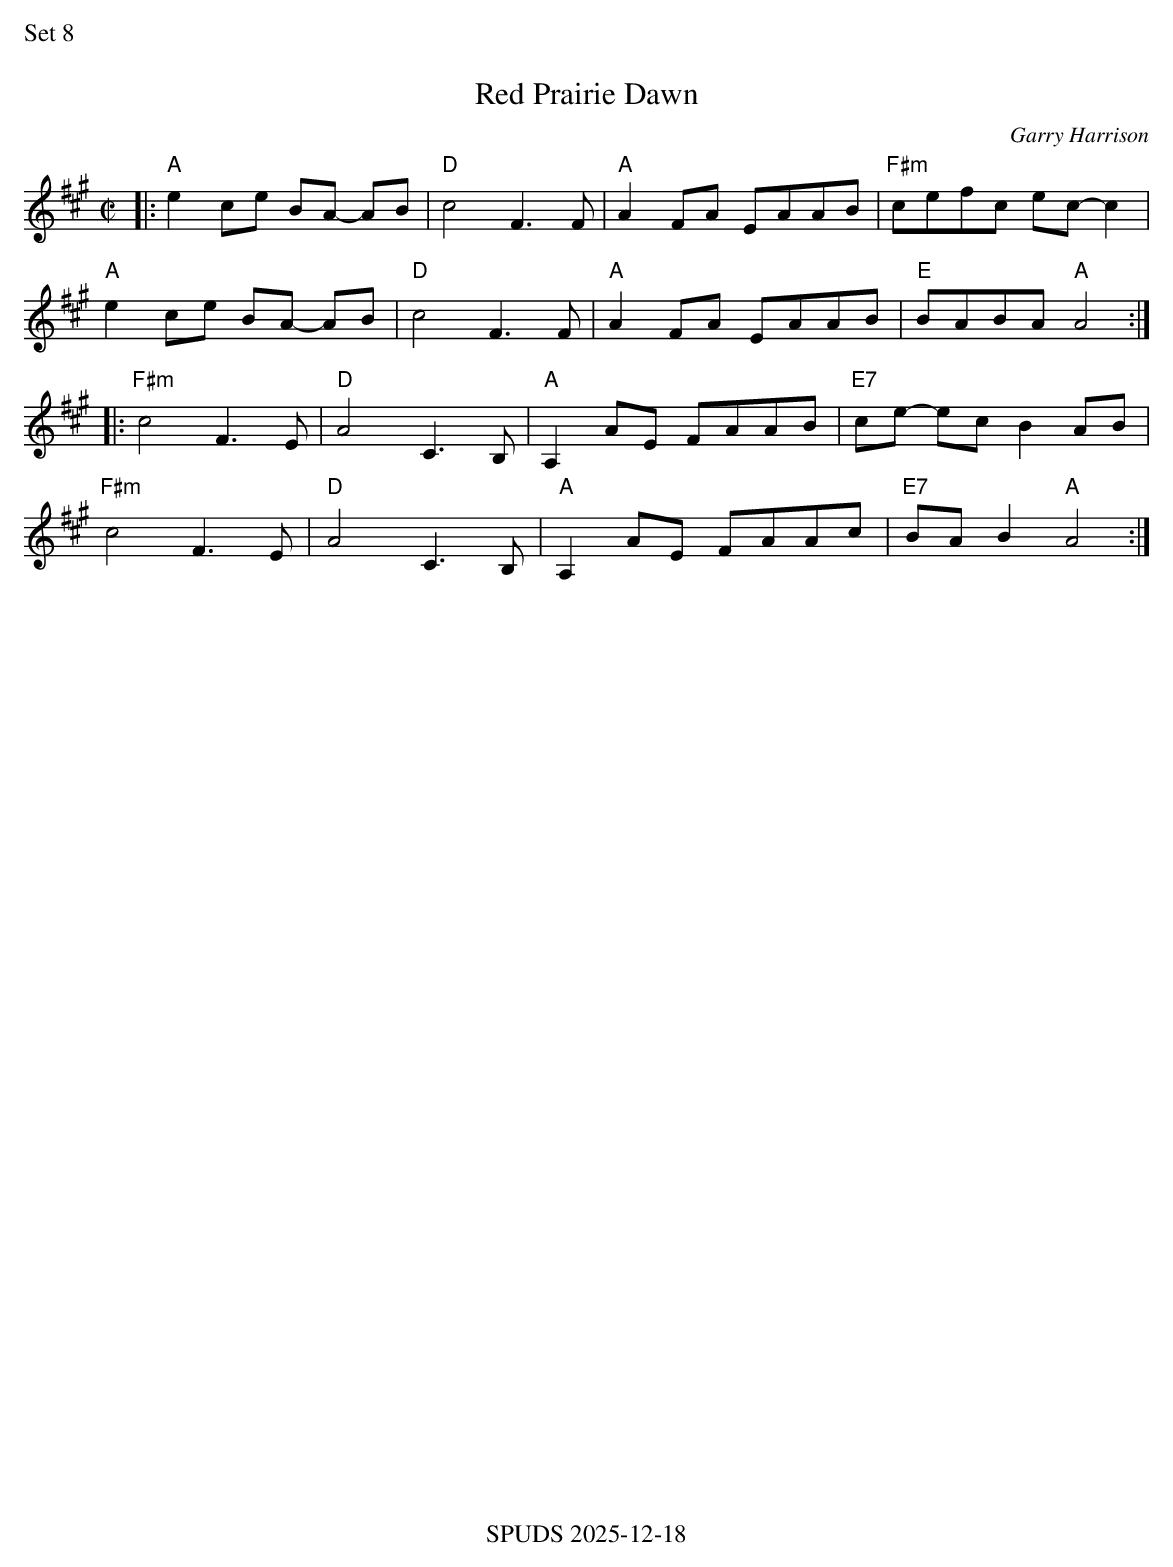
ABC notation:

X:1
%%text Set 8
T: Red Prairie Dawn
C: Garry Harrison
M: C|
L: 1/8
K: A
|:"A"e2ce BA- AB | "D"c4 F3F | "A"A2FA EAAB | "F#m"cefc ec-c2 |
"A"e2ce BA- AB | "D"c4 F3F | "A"A2FA EAAB | "E" BABA "A"A4 :|
|:"F#m"c4 F3E | "D"A4 C3B, |"A"A,2AE FAAB | "E7"ce- ec B2AB |
"F#m"c4 F3E | "D"A4 C3B, |"A"A,2AE FAAc | "E7"BAB2 "A"A4 :|
